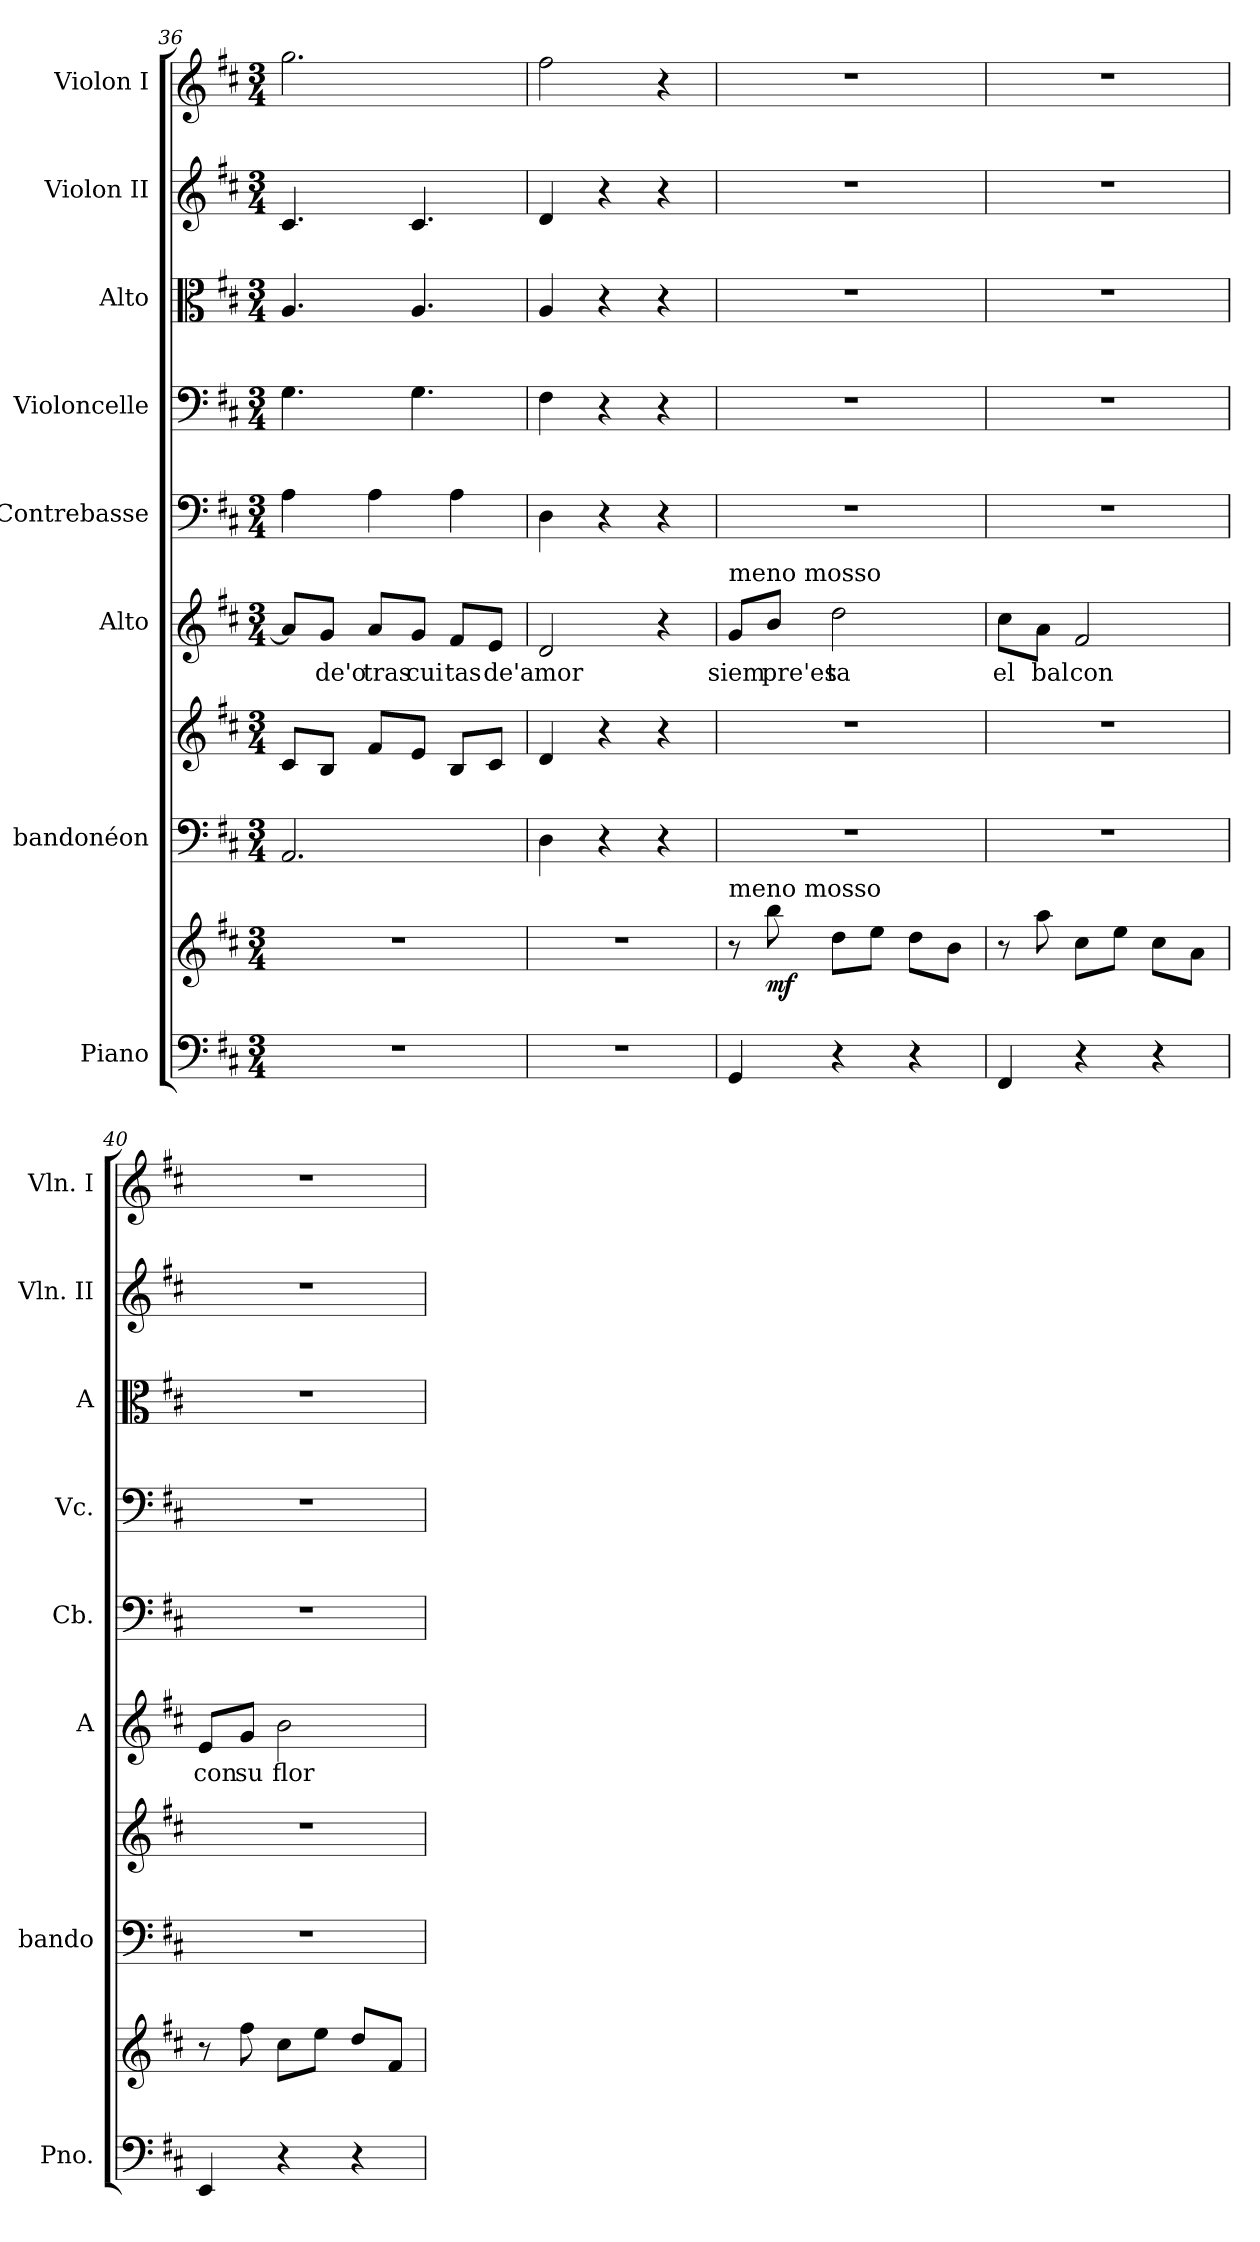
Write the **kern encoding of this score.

**kern	**kern	**dynam	**kern	**kern	**kern	**text	**kern	**kern	**kern	**kern	**kern
*part8	*part8	*part8	*part7	*part7	*part6	*part6	*part5	*part4	*part3	*part2	*part1
*staff10	*staff9	*staff9/10	*staff8	*staff7	*staff6	*staff6	*staff5	*staff4	*staff3	*staff2	*staff1
*I"Piano	*	*	*I"bandonéon	*	*I"Alto	*	*I"Contrebasse	*I"Violoncelle	*I"Alto	*I"Violon II	*I"Violon I
*I'Pno.	*	*	*I'bando	*	*I'A	*	*I'Cb.	*I'Vc.	*I'A	*I'Vln. II	*I'Vln. I
*clefF4	*clefG2	*	*clefF4	*clefG2	*clefG2	*	*clefF4	*clefF4	*clefC3	*clefG2	*clefG2
*	*	*	*	*	*	*	*ITrd7c12	*	*	*	*
*k[f#c#]	*k[f#c#]	*	*k[f#c#]	*k[f#c#]	*k[f#c#]	*	*k[f#c#]	*k[f#c#]	*k[f#c#]	*k[f#c#]	*k[f#c#]
*D:	*D:	*	*D:	*D:	*D:	*	*D:	*D:	*D:	*D:	*D:
*M3/4	*M3/4	*	*M3/4	*M3/4	*M3/4	*	*M3/4	*M3/4	*M3/4	*M3/4	*M3/4
=36	=36	=36	=36	=36	=36	=36	=36	=36	=36	=36	=36
2.r	2.r	.	2.AA/	8c#/L	8a/L]	.	4AA\	4.G\	4.A/	4.c#/	2.gg\
!	!	!	!	!	!	!LO:LY:b	!	!	!	!	!
.	.	.	.	8B/J	8g/J	de'o	.	.	.	.	.
!	!	!	!	!	!	!LO:LY:b	!	!	!	!	!
.	.	.	.	8f#/L	8a/L	tras	4AA\	.	.	.	.
!	!	!	!	!	!	!LO:LY:b	!	!	!	!	!
.	.	.	.	8e/J	8g/J	cui	.	4.G\	4.A/	4.c#/	.
!	!	!	!	!	!	!LO:LY:b	!	!	!	!	!
.	.	.	.	8B/L	8f#/L	tas	4AA\	.	.	.	.
!	!	!	!	!	!	!LO:LY:b	!	!	!	!	!
.	.	.	.	8c#/J	8e/J	de'a	.	.	.	.	.
!!LO:PB:g=z
=37	=37	=37	=37	=37	=37	=37	=37	=37	=37	=37	=37
!	!	!	!	!	!	!LO:LY:b	!	!	!	!	!
2.r	2.r	.	4D\	4d/	2d/	mor	4DD\	4F#\	4A/	4d/	2ff#\
.	.	.	4r	4r	.	.	4r	4r	4r	4r	.
.	.	.	4r	4r	4r	.	4r	4r	4r	4r	4r
=38	=38	=38	=38	=38	=38	=38	=38	=38	=38	=38	=38
!	!	!	!	!	!LO:TX:a:t=meno mosso	!	!	!	!	!	!
!	!LO:TX:a:t=meno mosso	!	!	!	!	!	!	!	!	!	!
!	!	!	!	!	!	!LO:LY:b	!	!	!	!	!
4GG/	8r	.	2.r	2.r	8g/L	siem	2.r	2.r	2.r	2.r	2.r
!	!	!LO:DY:b	!	!	!	!LO:LY:b	!	!	!	!	!
.	8bb\	mf	.	.	8b/J	pre'es	.	.	.	.	.
!	!	!	!	!	!	!LO:LY:b	!	!	!	!	!
4r	8dd\L	.	.	.	2dd\	ta	.	.	.	.	.
.	8ee\J	.	.	.	.	.	.	.	.	.	.
4r	8dd\L	.	.	.	.	.	.	.	.	.	.
.	8b\J	.	.	.	.	.	.	.	.	.	.
=39	=39	=39	=39	=39	=39	=39	=39	=39	=39	=39	=39
!	!	!	!	!	!	!LO:LY:b	!	!	!	!	!
4FF#/	8r	.	2.r	2.r	8cc#\L	el	2.r	2.r	2.r	2.r	2.r
!	!	!	!	!	!	!LO:LY:b	!	!	!	!	!
.	8aa\	.	.	.	8a\J	bal	.	.	.	.	.
!	!	!	!	!	!	!LO:LY:b	!	!	!	!	!
4r	8cc#\L	.	.	.	2f#/	con	.	.	.	.	.
.	8ee\J	.	.	.	.	.	.	.	.	.	.
4r	8cc#\L	.	.	.	.	.	.	.	.	.	.
.	8a\J	.	.	.	.	.	.	.	.	.	.
=40	=40	=40	=40	=40	=40	=40	=40	=40	=40	=40	=40
!	!	!	!	!	!	!LO:LY:b	!	!	!	!	!
4EE/	8r	.	2.r	2.r	8e/L	con	2.r	2.r	2.r	2.r	2.r
!	!	!	!	!	!	!LO:LY:b	!	!	!	!	!
.	8ff#\	.	.	.	8g/J	su	.	.	.	.	.
!	!	!	!	!	!	!LO:LY:b	!	!	!	!	!
4r	8cc#\L	.	.	.	2b\	flor	.	.	.	.	.
.	8ee\J	.	.	.	.	.	.	.	.	.	.
4r	8dd/L	.	.	.	.	.	.	.	.	.	.
.	8f#/J	.	.	.	.	.	.	.	.	.	.
=	=	=	=	=	=	=	=	=	=	=	=
*-	*-	*-	*-	*-	*-	*-	*-	*-	*-	*-	*-
